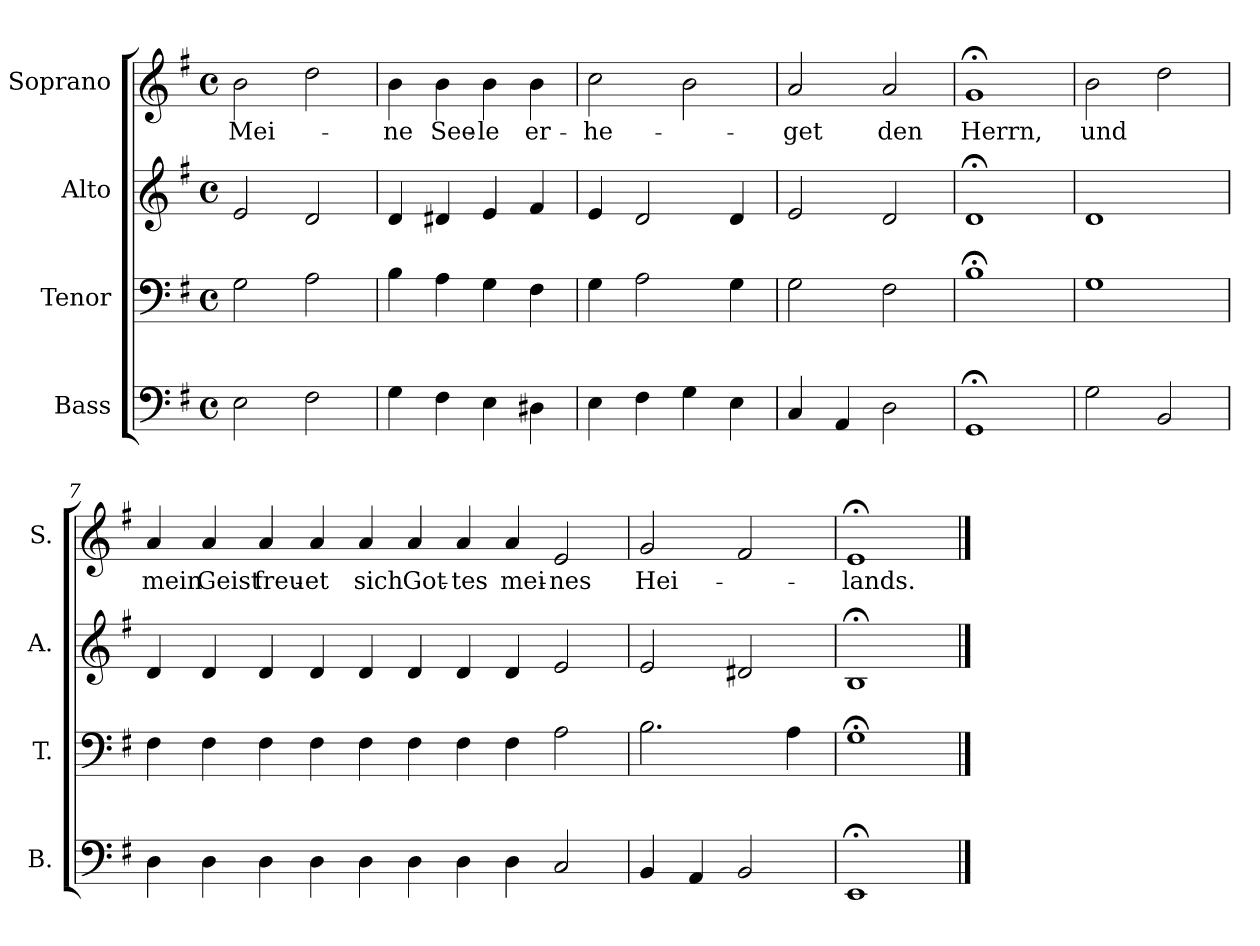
**kern	**kern	**kern	**kern	**text
*part4	*part3	*part2	*part1	*part1
*staff4	*staff3	*staff2	*staff1	*staff1
*I"Bass	*I"Tenor	*I"Alto	*I"Soprano	*
*I'B.	*I'T.	*I'A.	*I'S.	*
*clefF4	*clefF4	*clefG2	*clefG2	*
*k[f#]	*k[f#]	*k[f#]	*k[f#]	*
*G:	*G:	*G:	*e:	*
*M4/4	*M4/4	*M4/4	*M4/4	*
*met(c)	*met(c)	*met(c)	*met(c)	*
=1	=1	=1	=1	=1
!	!	!	!	!LO:LY:b
2E\	2G\	2e/	2b\	Mei-
2F#\	2A\	2d/	2dd\	.
=2	=2	=2	=2	=2
!	!	!	!	!LO:LY:b
4G\	4B\	4d/	4b\	-ne
!	!	!	!	!LO:LY:b
4F#\	4A\	4d#X/	4b\	See-
!	!	!	!	!LO:LY:b
4E\	4G\	4e/	4b\	-le
!	!	!	!	!LO:LY:b
4D#X\	4F#\	4f#/	4b\	er-
=3	=3	=3	=3	=3
!	!	!	!	!LO:LY:b
4E\	4G\	4e/	2cc\	-he-
4F#\	2A\	2d/	.	.
4G\	.	.	2b\	.
4E\	4G\	4d/	.	.
=4	=4	=4	=4	=4
!	!	!	!	!LO:LY:b
4C/	2G\	2e/	2a/	-get
4AA/	.	.	.	.
!	!	!	!	!LO:LY:b
2D\	2F#\	2d/	2a/	den
=5	=5	=5	=5	=5
!	!	!	!	!LO:LY:b
1GG;<	1B;<	1d;<	1g;<	Herrn,
!!LO:LB:g=z
=6	=6	=6	=6	=6
!	!	!	!	!LO:LY:b
2G\	1G	1d	2b\	und
2BB/	.	.	2dd\	.
=7	=7	=7	=7	=7
!	!	!	!	!LO:LY:b
4D\	4F#\	4d/	4a/	mein
!	!	!	!	!LO:LY:b
4D\	4F#\	4d/	4a/	Geist
!	!	!	!	!LO:LY:b
4D\	4F#\	4d/	4a/	freu-
!	!	!	!	!LO:LY:b
4D\	4F#\	4d/	4a/	-et
!	!	!	!	!LO:LY:b
4D\	4F#\	4d/	4a/	sich
!	!	!	!	!LO:LY:b
4D\	4F#\	4d/	4a/	Got-
!	!	!	!	!LO:LY:b
4D\	4F#\	4d/	4a/	-tes
!	!	!	!	!LO:LY:b
4D\	4F#\	4d/	4a/	mei-
!	!	!	!	!LO:LY:b
2C/	2A\	2e/	2e/	-nes
=8	=8	=8	=8	=8
!	!	!	!	!LO:LY:b
4BB/	2.B\	2e/	2g/	Hei-
4AA/	.	.	.	.
2BB/	.	2d#X/	2f#/	.
.	4A\	.	.	.
=9	=9	=9	=9	=9
!	!	!	!	!LO:LY:b
1EE;<	1G;<	1B;<	1e;<	-lands.
==	==	==	==	==
*-	*-	*-	*-	*-
